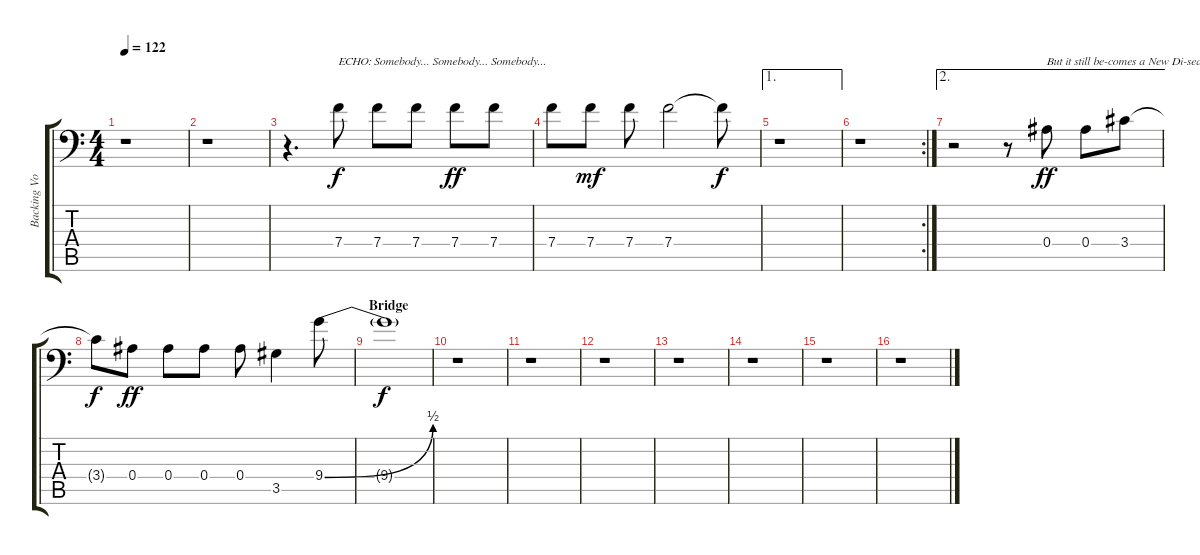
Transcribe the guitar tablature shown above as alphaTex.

\track ("Backing Vocals (Rob Garcia)" "Backing Vo") {instrument acousticguitarsteel}
\staff {score tabs}
\tuning (C4 G3 Eb3 Bb2 F2 Bb1) {hide}
\ts (4 4)
\tempo 122
\clef f4
\ks c
r.1{dy f} |
r.1 |
r.4{d} 7.4.8{txt "ECHO: Somebody... Somebody... Somebody..."} 7.4.8 7.4.8 7.4.8{dy ff} 7.4.8 |
7.4.8 7.4.8{dy mf} 7.4.8 7.4.2 7.4{t}.8{dy f} |
\ae 1
r.1 |
\rc 2
r.1 |
\ae 2
r.2 r.8 0.4.8{txt "But it still be-comes a New Di-sease!" dy ff} 0.4.8 3.4.8 |
3.4{t}.8{dy f} 0.4.8{dy ff} 0.4.8 0.4.8 0.4.8 3.5.4 9.4{be (bend 0 0 60 2)}.8 |
\section ("" "Bridge")
9.4{t}.1{dy f} |
r.1 |
r.1 |
r.1 |
r.1 |
r.1 |
r.1 |
r.1
